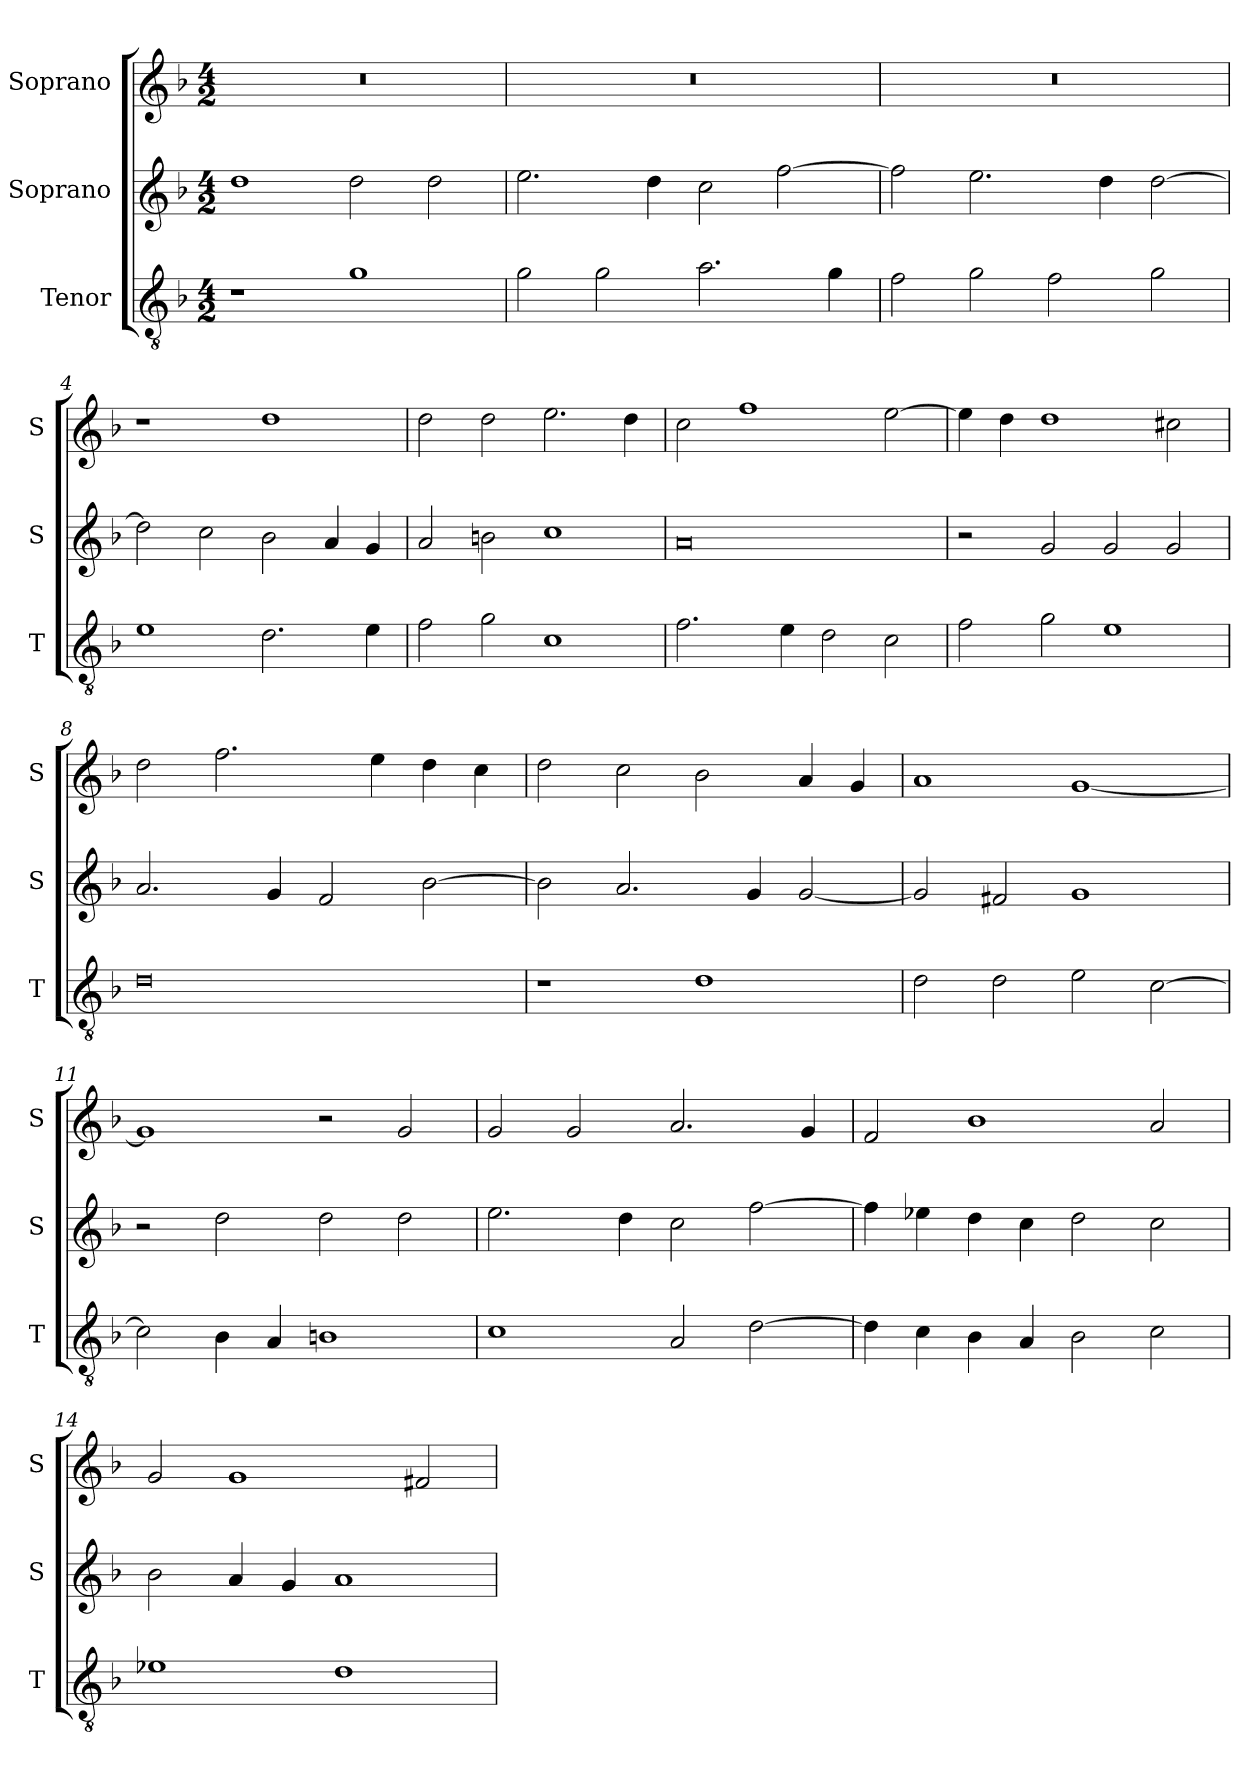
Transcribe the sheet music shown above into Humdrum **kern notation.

**kern	**kern	**kern
*part3	*part2	*part1
*staff3	*staff2	*staff1
*I"Tenor	*I"Soprano	*I"Soprano
*I'T	*I'S	*I'S
*clefGv2	*clefG2	*clefG2
*k[b-]	*k[b-]	*k[b-]
*G:dor	*G:dor	*G:dor
*M4/2	*M4/2	*M4/2
=1	=1	=1
1r	1dd	0r
1g	2dd	.
.	2dd	.
=2	=2	=2
2g	2.ee	0r
2g	.	.
.	4dd	.
2.a	2cc	.
.	[2ff	.
4g	.	.
=3	=3	=3
2f	2ff]	0r
2g	2.ee	.
2f	.	.
.	4dd	.
2g	[2dd	.
=4	=4	=4
1e	2dd]	1r
.	2cc	.
2.d	2b-	1dd
.	4a	.
4e	4g	.
=5	=5	=5
2f	2a	2dd
2g	2bn	2dd
1c	1cc	2.ee
.	.	4dd
=6	=6	=6
2.f	0a	2cc
.	.	1ff
4e	.	.
2d	.	.
2c	.	[2ee
=7	=7	=7
2f	2r	4ee]
.	.	4dd
2g	2g	1dd
1e	2g	.
.	2g	2cc#X
=8	=8	=8
0d	2.a	2dd
.	.	2.ff
.	4g	.
.	2f	.
.	.	4ee
.	[2b-	4dd
.	.	4cc
=9	=9	=9
1r	2b-]	2dd
.	2.a	2cc
1d	.	2b-
.	4g	.
.	[2g	4a
.	.	4g
=10	=10	=10
2d	2g]	1a
2d	2f#X	.
2e	1g	[1g
[2c	.	.
=11	=11	=11
2c]	2r	1g]
4B-	2dd	.
4A	.	.
1Bn	2dd	2r
.	2dd	2g
=12	=12	=12
1c	2.ee	2g
.	.	2g
.	4dd	.
2A	2cc	2.a
[2d	[2ff	.
.	.	4g
=13	=13	=13
4d]	4ff]	2f
4c	4ee-X	.
4B-	4dd	1b-
4A	4cc	.
2B-	2dd	.
2c	2cc	2a
=14	=14	=14
1e-X	2b-	2g
.	4a	1g
.	4g	.
1d	1a	.
.	.	2f#X
=	=	=
*-	*-	*-
